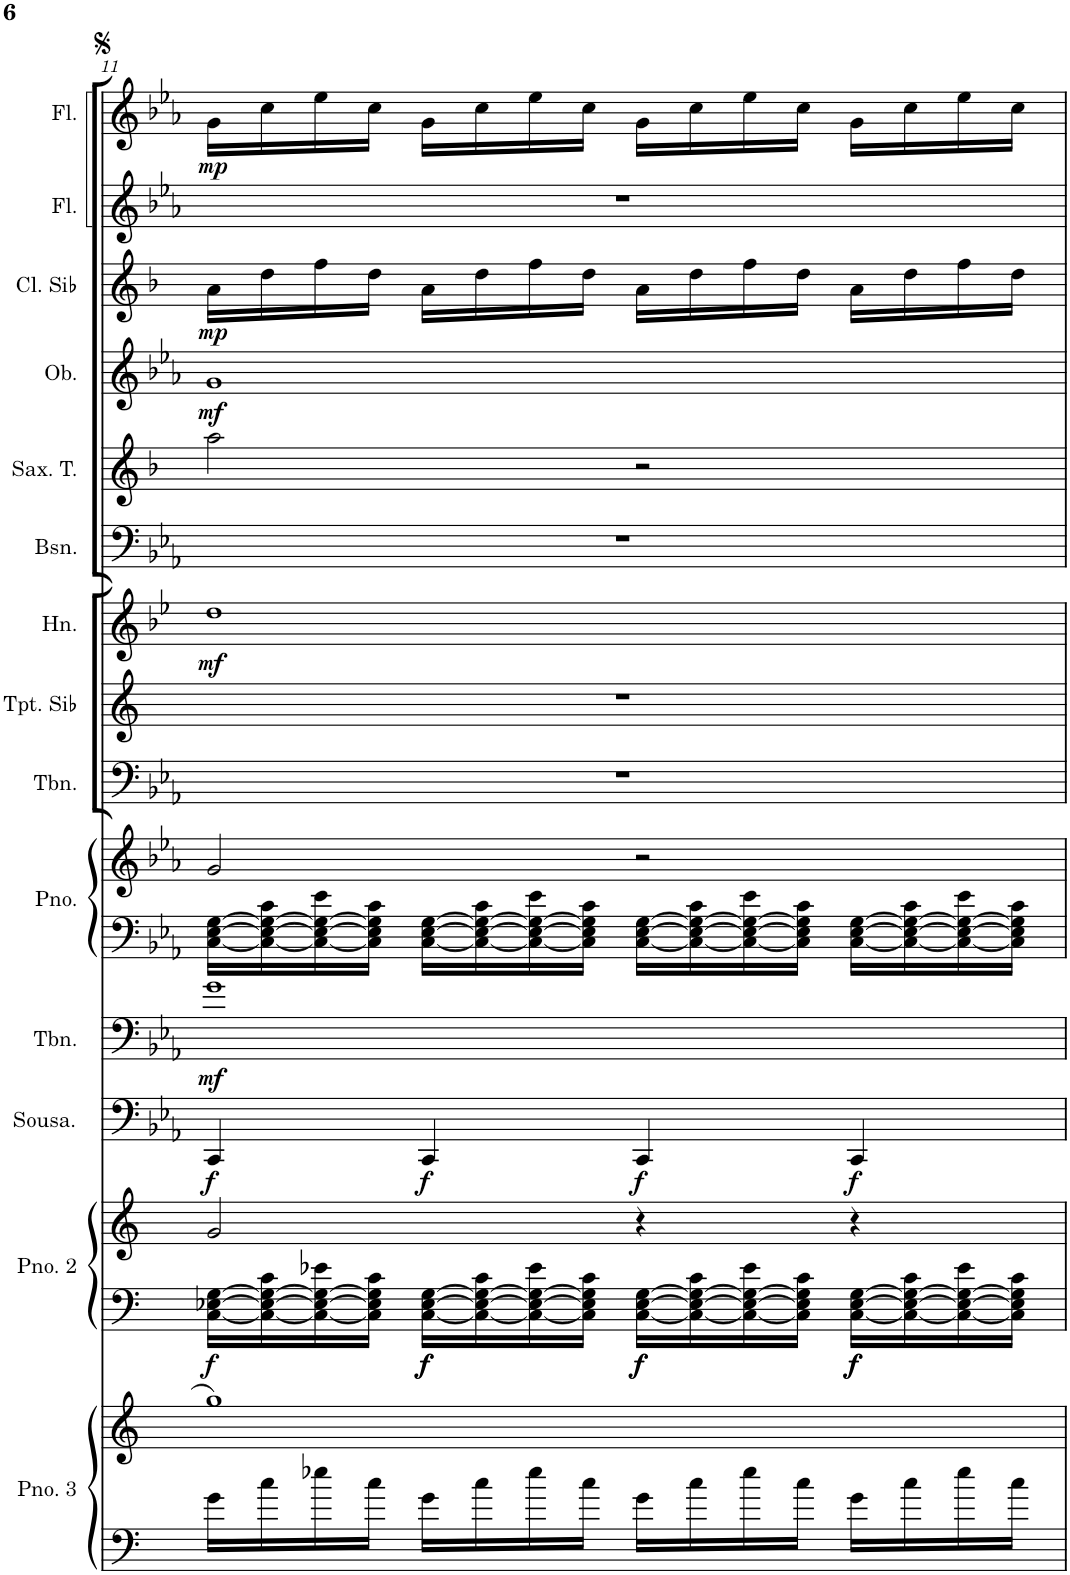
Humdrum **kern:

**kern	**kern	**kern	**kern	**dynam	**kern	**dynam	**kern	**dynam	**kern	**kern	**kern	**kern	**kern	**dynam	**kern	**kern	**kern	**dynam	**kern	**dynam	**kern	**kern	**dynam
*part14	*part14	*part13	*part13	*part13	*part12	*part12	*part11	*part11	*part10	*part10	*part9	*part8	*part7	*part7	*part6	*part5	*part4	*part4	*part3	*part3	*part2	*part1	*part1
*staff17	*staff16	*staff15	*staff14	*staff14/15	*staff13	*staff13	*staff12	*staff12	*staff11	*staff10	*staff9	*staff8	*staff7	*staff7	*staff6	*staff5	*staff4	*staff4	*staff3	*staff3	*staff2	*staff1	*staff1
*I"Piano 3	*	*I"Piano 2	*	*	*I"Sousafón	*	*I"Trombone	*	*I"Piano	*	*I"Trombón	*I"Trompeta en Sib	*I"Horn	*	*I"Bassoon	*I"Saxofón tenor	*I"Oboe	*	*I"Clarinete en Sib	*	*I"Flauta	*I"Flauta	*
*I'Pno. 3	*	*I'Pno. 2	*	*	*I'Sousa.	*	*I'Tbn.	*	*I'Pno.	*	*I'Tbn.	*I'Tpt. Sib	*I'Hn.	*	*I'Bsn.	*I'Sax. T.	*I'Ob.	*	*I'Cl. Sib	*	*I'Fl.	*I'Fl.	*
!!LO:PB:g=z
*clefF4	*clefG2	*clefF4	*clefG2	*	*clefF4	*	*clefF4	*	*clefF4	*clefG2	*clefF4	*clefG2	*clefG2	*	*clefF4	*clefG2	*clefG2	*	*clefG2	*	*clefG2	*clefG2	*
*	*	*	*	*	*	*	*	*	*	*	*	*Trd1c2	*Trd4c7	*	*	*Trd8c14	*	*	*Trd1c2	*	*	*	*
*k[]	*k[]	*k[]	*k[]	*	*k[b-e-a-]	*	*k[b-e-a-]	*	*k[b-e-a-]	*k[b-e-a-]	*k[b-e-a-]	*k[]	*k[b-e-]	*	*k[b-e-a-]	*k[b-]	*k[b-e-a-]	*	*k[b-]	*	*k[b-e-a-]	*k[b-e-a-]	*
*M4/4	*M4/4	*M4/4	*M4/4	*	*M4/4	*	*M4/4	*	*M4/4	*M4/4	*M4/4	*M4/4	*M4/4	*	*M4/4	*M4/4	*M4/4	*	*M4/4	*	*M4/4	*M4/4	*
=11	=11	=11	=11	=11	=11	=11	=11	=11	=11	=11	=11	=11	=11	=11	=11	=11	=11	=11	=11	=11	=11	=11	=11
!	!	!	!	!LO:DY:b=2	!	!LO:DY:b	!	!LO:DY:b	!	!	!	!	!	!LO:DY:b	!	!	!	!LO:DY:b	!	!LO:DY:b	!	!	!LO:DY:b
16g\LL	1gg	[16C\ [16E-X\ [16G\LL	2g/	f	4CC/	f	1g	mf	[16C\ [16E-\ [16G\LL	2g/	1r	1r	1dd	mf	1r	2aa\	1g	mf	16a\LL	mp	1r	16g\LL	mp
16cc\	.	16C\_ 16E-\_ 16G\_ 16c\	.	.	.	.	.	.	16C\_ 16E-\_ 16G\_ 16c\	.	.	.	.	.	.	.	.	.	16dd\	.	.	16cc\	.
16ee-X\	.	16C\_ 16E-\_ 16G\_ 16e-X\	.	.	.	.	.	.	16C\_ 16E-\_ 16G\_ 16e-\	.	.	.	.	.	.	.	.	.	16ff\	.	.	16ee-\	.
16cc\JJ	.	16C\] 16E-\] 16G\] 16c\JJ	.	.	.	.	.	.	16C\] 16E-\] 16G\] 16c\JJ	.	.	.	.	.	.	.	.	.	16dd\JJ	.	.	16cc\JJ	.
!	!	!	!	!LO:DY:b=2	!	!	!	!	!	!	!	!	!	!	!	!	!	!	!	!	!	!	!
!	!	!	!	!LO:DY:n=1:b=2	!	!LO:DY:b	!	!	!	!	!	!	!	!	!	!	!	!	!	!	!	!	!
16g\LL	.	[16C\ [16E-\ [16G\LL	.	f f	4CC/	f	.	.	[16C\ [16E-\ [16G\LL	.	.	.	.	.	.	.	.	.	16a\LL	.	.	16g\LL	.
16cc\	.	16C\_ 16E-\_ 16G\_ 16c\	.	.	.	.	.	.	16C\_ 16E-\_ 16G\_ 16c\	.	.	.	.	.	.	.	.	.	16dd\	.	.	16cc\	.
16ee-\	.	16C\_ 16E-\_ 16G\_ 16e-\	.	.	.	.	.	.	16C\_ 16E-\_ 16G\_ 16e-\	.	.	.	.	.	.	.	.	.	16ff\	.	.	16ee-\	.
16cc\JJ	.	16C\] 16E-\] 16G\] 16c\JJ	.	.	.	.	.	.	16C\] 16E-\] 16G\] 16c\JJ	.	.	.	.	.	.	.	.	.	16dd\JJ	.	.	16cc\JJ	.
!	!	!	!	!LO:DY:n=2:b=2	!	!	!	!	!	!	!	!	!	!	!	!	!	!	!	!	!	!	!
!	!	!	!	!LO:DY:n=3:b=2	!	!LO:DY:b	!	!	!	!	!	!	!	!	!	!	!	!	!	!	!	!	!
16g\LL	.	[16C\ [16E-\ [16G\LL	4r	f f	4CC/	f	.	.	[16C\ [16E-\ [16G\LL	2r	.	.	.	.	.	2r	.	.	16a\LL	.	.	16g\LL	.
16cc\	.	16C\_ 16E-\_ 16G\_ 16c\	.	.	.	.	.	.	16C\_ 16E-\_ 16G\_ 16c\	.	.	.	.	.	.	.	.	.	16dd\	.	.	16cc\	.
16ee-\	.	16C\_ 16E-\_ 16G\_ 16e-\	.	.	.	.	.	.	16C\_ 16E-\_ 16G\_ 16e-\	.	.	.	.	.	.	.	.	.	16ff\	.	.	16ee-\	.
16cc\JJ	.	16C\] 16E-\] 16G\] 16c\JJ	.	.	.	.	.	.	16C\] 16E-\] 16G\] 16c\JJ	.	.	.	.	.	.	.	.	.	16dd\JJ	.	.	16cc\JJ	.
!	!	!	!	!LO:DY:n=4:b=2	!	!	!	!	!	!	!	!	!	!	!	!	!	!	!	!	!	!	!
!	!	!	!	!LO:DY:n=5:b=2	!	!LO:DY:b	!	!	!	!	!	!	!	!	!	!	!	!	!	!	!	!	!
16g\LL	.	[16C\ [16E-\ [16G\LL	4r	f f	4CC/	f	.	.	[16C\ [16E-\ [16G\LL	.	.	.	.	.	.	.	.	.	16a\LL	.	.	16g\LL	.
16cc\	.	16C\_ 16E-\_ 16G\_ 16c\	.	.	.	.	.	.	16C\_ 16E-\_ 16G\_ 16c\	.	.	.	.	.	.	.	.	.	16dd\	.	.	16cc\	.
16ee-\	.	16C\_ 16E-\_ 16G\_ 16e-\	.	.	.	.	.	.	16C\_ 16E-\_ 16G\_ 16e-\	.	.	.	.	.	.	.	.	.	16ff\	.	.	16ee-\	.
16cc\JJ	.	16C\] 16E-\] 16G\] 16c\JJ	.	.	.	.	.	.	16C\] 16E-\] 16G\] 16c\JJ	.	.	.	.	.	.	.	.	.	16dd\JJ	.	.	16cc\JJ	.
=	=	=	=	=	=	=	=	=	=	=	=	=	=	=	=	=	=	=	=	=	=	=	=
*-	*-	*-	*-	*-	*-	*-	*-	*-	*-	*-	*-	*-	*-	*-	*-	*-	*-	*-	*-	*-	*-	*-	*-
